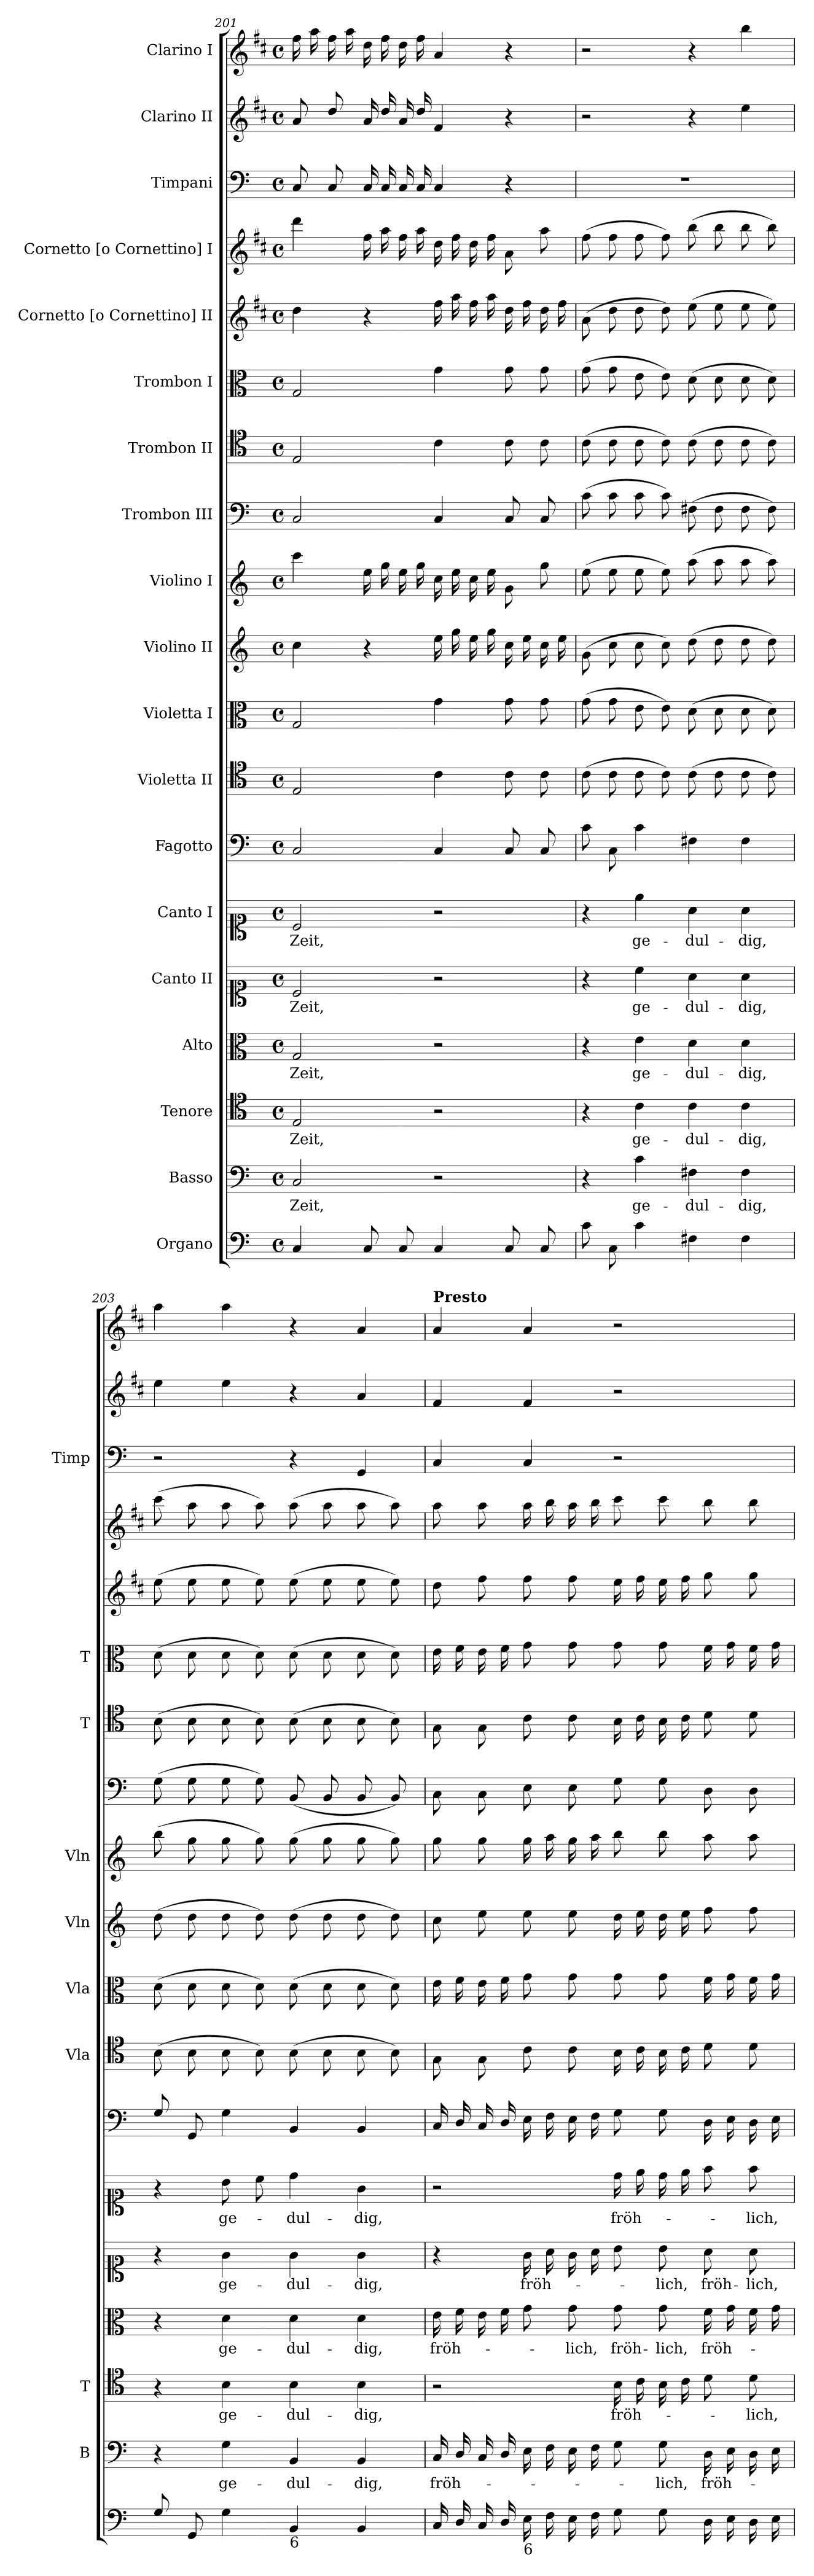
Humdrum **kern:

**kern	**kern	**text	**kern	**text	**kern	**text	**kern	**text	**kern	**text	**kern	**kern	**kern	**kern	**kern	**kern	**kern	**kern	**kern	**kern	**kern	**kern	**kern
*part19	*part18	*part18	*part17	*part17	*part16	*part16	*part15	*part15	*part14	*part14	*part13	*part12	*part11	*part10	*part9	*part8	*part7	*part6	*part5	*part4	*part3	*part2	*part1
*staff19	*staff18	*staff18	*staff17	*staff17	*staff16	*staff16	*staff15	*staff15	*staff14	*staff14	*staff13	*staff12	*staff11	*staff10	*staff9	*staff8	*staff7	*staff6	*staff5	*staff4	*staff3	*staff2	*staff1
*I"Organo	*I"Basso	*	*I"Tenore	*	*I"Alto	*	*I"Canto II	*	*I"Canto I	*	*I"Fagotto	*I"Violetta II	*I"Violetta I	*I"Violino II	*I"Violino I	*I"Trombon III	*I"Trombon II	*I"Trombon I	*I"Cornetto [o Cornettino] II	*I"Cornetto [o Cornettino] I	*I"Timpani	*I"Clarino II	*I"Clarino I
*	*I'B	*	*I'T	*	*	*	*	*	*	*	*	*I'Vla	*I'Vla	*I'Vln	*I'Vln	*	*I'T	*I'T	*	*	*I'Timp	*	*
*clefF4	*clefF4	*	*clefC4	*	*clefC3	*	*clefC1	*	*clefC1	*	*clefF4	*clefC4	*clefC3	*clefG2	*clefG2	*clefF4	*clefC4	*clefC3	*clefG2	*clefG2	*clefF4	*clefG2	*clefG2
*	*	*	*	*	*	*	*	*	*	*	*	*	*	*	*	*	*	*	*ITrd1c2	*ITrd1c2	*	*ITrd1c2	*ITrd1c2
*k[]	*k[]	*	*k[]	*	*k[]	*	*k[]	*	*k[]	*	*k[]	*k[]	*k[]	*k[]	*k[]	*k[]	*k[]	*k[]	*k[]	*k[]	*k[]	*k[]	*k[]
*C:	*C:	*	*C:	*	*C:	*	*C:	*	*C:	*	*C:	*C:	*C:	*C:	*C:	*C:	*C:	*C:	*C:	*C:	*C:	*C:	*C:
*M4/4	*M4/4	*	*M4/4	*	*M4/4	*	*M4/4	*	*M4/4	*	*M4/4	*M4/4	*M4/4	*M4/4	*M4/4	*M4/4	*M4/4	*M4/4	*M4/4	*M4/4	*M4/4	*M4/4	*M4/4
*met(c)	*met(c)	*	*met(c)	*	*met(c)	*	*met(c)	*	*met(c)	*	*met(c)	*met(c)	*met(c)	*met(c)	*met(c)	*met(c)	*met(c)	*met(c)	*met(c)	*met(c)	*met(c)	*met(c)	*met(c)
=201	=201	=201	=201	=201	=201	=201	=201	=201	=201	=201	=201	=201	=201	=201	=201	=201	=201	=201	=201	=201	=201	=201	=201
!	!	!LO:LY:b	!	!LO:LY:b	!	!LO:LY:b	!	!LO:LY:b	!	!LO:LY:b	!	!	!	!	!	!	!	!	!	!	!	!	!
4C/	2C/	Zeit,	2E/	Zeit,	2G/	Zeit,	2c/	Zeit,	2c/	Zeit,	2C/	2E/	2G/	4cc\	4ccc\	2C/	2E/	2G/	4cc\	4ccc\	8C/	8g/	16ee\
.	.	.	.	.	.	.	.	.	.	.	.	.	.	.	.	.	.	.	.	.	.	.	16gg\
.	.	.	.	.	.	.	.	.	.	.	.	.	.	.	.	.	.	.	.	.	8C/	8cc/	16ee\
.	.	.	.	.	.	.	.	.	.	.	.	.	.	.	.	.	.	.	.	.	.	.	16gg\
8C/	.	.	.	.	.	.	.	.	.	.	.	.	.	4r	16ee\	.	.	.	4r	16ee\	16C/	16g/	16cc\
.	.	.	.	.	.	.	.	.	.	.	.	.	.	.	16gg\	.	.	.	.	16gg\	16C/	16cc/	16ee\
8C/	.	.	.	.	.	.	.	.	.	.	.	.	.	.	16ee\	.	.	.	.	16ee\	16C/	16g/	16cc\
.	.	.	.	.	.	.	.	.	.	.	.	.	.	.	16gg\	.	.	.	.	16gg\	16C/	16cc/	16ee\
4C/	2r	.	2r	.	2r	.	2r	.	2r	.	4C/	4c\	4g\	16ee\	16cc\	4C/	4c\	4g\	16ee\	16cc\	4C/	4e/	4g/
.	.	.	.	.	.	.	.	.	.	.	.	.	.	16gg\	16ee\	.	.	.	16gg\	16ee\	.	.	.
.	.	.	.	.	.	.	.	.	.	.	.	.	.	16ee\	16cc\	.	.	.	16ee\	16cc\	.	.	.
.	.	.	.	.	.	.	.	.	.	.	.	.	.	16gg\	16ee\	.	.	.	16gg\	16ee\	.	.	.
8C/	.	.	.	.	.	.	.	.	.	.	8C/	8c\	8g\	16cc\	8g\	8C/	8c\	8g\	16cc\	8g\	4r	4r	4r
.	.	.	.	.	.	.	.	.	.	.	.	.	.	16ee\	.	.	.	.	16ee\	.	.	.	.
8C/	.	.	.	.	.	.	.	.	.	.	8C/	8c\	8g\	16cc\	8gg\	8C/	8c\	8g\	16cc\	8gg\	.	.	.
.	.	.	.	.	.	.	.	.	.	.	.	.	.	16ee\	.	.	.	.	16ee\	.	.	.	.
!	!	!	!	!	!	!	!	!	!	!	!	!	!	!	!	!	!	!	!	!	!	!	!LO:TX:a:B:t=Adagio
*	*	*	*	*	*	*	*	*	*	*	*	*	*	*	*	*	*	*	*	*	*	*	*MM60
=202	=202	=202	=202	=202	=202	=202	=202	=202	=202	=202	=202	=202	=202	=202	=202	=202	=202	=202	=202	=202	=202	=202	=202
8c\	4r	.	4r	.	4r	.	4r	.	4r	.	8c\	(>8c\	(>8g\	(>8g\	(>8ee\	(>8c\	(>8c\	(>8g\	(>8g\	(>8ee\	1r	2r	2r
8C\	.	.	.	.	.	.	.	.	.	.	8C\	8c\	8g\	8cc\	8ee\	8c\	8c\	8g\	8cc\	8ee\	.	.	.
!	!	!LO:LY:b	!	!LO:LY:b	!	!LO:LY:b	!	!LO:LY:b	!	!LO:LY:b	!	!	!	!	!	!	!	!	!	!	!	!	!
4c\	4c\	ge-	4c\	ge-	4e\	ge-	4cc\	ge-	4ee\	ge-	4c\	8c\	8e\	8cc\	8ee\	8c\	8c\	8e\	8cc\	8ee\	.	.	.
.	.	.	.	.	.	.	.	.	.	.	.	8c\)	8e\)	8cc\)	8ee\)	8c\)	8c\)	8e\)	8cc\)	8ee\)	.	.	.
!	!	!LO:LY:b	!	!LO:LY:b	!	!LO:LY:b	!	!LO:LY:b	!	!LO:LY:b	!	!	!	!	!	!	!	!	!	!	!	!	!
4F#X\	4F#X\	-dul-	4c\	-dul-	4d\	-dul-	4a\	-dul-	4a\	-dul-	4F#X\	(>8c\	(>8d\	(>8dd\	(>8aa\	(>8F#X\	(>8c\	(>8d\	(>8dd\	(>8aa\	.	4r	4r
.	.	.	.	.	.	.	.	.	.	.	.	8c\	8d\	8dd\	8aa\	8F#\	8c\	8d\	8dd\	8aa\	.	.	.
!	!	!LO:LY:b	!	!LO:LY:b	!	!LO:LY:b	!	!LO:LY:b	!	!LO:LY:b	!	!	!	!	!	!	!	!	!	!	!	!	!
4F#\	4F#\	-dig,	4c\	-dig,	4d\	-dig,	4a\	-dig,	4a\	-dig,	4F#\	8c\	8d\	8dd\	8aa\	8F#\	8c\	8d\	8dd\	8aa\	.	4dd\	4aa\
.	.	.	.	.	.	.	.	.	.	.	.	8c\)	8d\)	8dd\)	8aa\)	8F#\)	8c\)	8d\)	8dd\)	8aa\)	.	.	.
=203	=203	=203	=203	=203	=203	=203	=203	=203	=203	=203	=203	=203	=203	=203	=203	=203	=203	=203	=203	=203	=203	=203	=203
8G/	4r	.	4r	.	4r	.	4r	.	4r	.	8G/	(>8B\	(>8d\	(>8dd\	(>8bb\	(>8G\	(>8B\	(>8d\	(>8dd\	(>8bb\	2r	4dd\	4gg\
8GG/	.	.	.	.	.	.	.	.	.	.	8GG/	8B\	8d\	8dd\	8gg\	8G\	8B\	8d\	8dd\	8gg\	.	.	.
!	!	!LO:LY:b	!	!LO:LY:b	!	!LO:LY:b	!	!LO:LY:b	!	!LO:LY:b	!	!	!	!	!	!	!	!	!	!	!	!	!
4G\	4G\	ge-	4B\	ge-	4d\	ge-	4g\	ge-	8b\	ge-	4G\	8B\	8d\	8dd\	8gg\	8G\	8B\	8d\	8dd\	8gg\	.	4dd\	4gg\
.	.	.	.	.	.	.	.	.	8cc\	.	.	8B\)	8d\)	8dd\)	8gg\)	8G\)	8B\)	8d\)	8dd\)	8gg\)	.	.	.
!LO:TX:b:t=6	!	!	!	!	!	!	!	!	!	!	!	!	!	!	!	!	!	!	!	!	!	!	!
!	!	!LO:LY:b	!	!LO:LY:b	!	!LO:LY:b	!	!LO:LY:b	!	!LO:LY:b	!	!	!	!	!	!	!	!	!	!	!	!	!
4BB/	4BB/	-dul-	4B\	-dul-	4d\	-dul-	4g\	-dul-	4dd\	-dul-	4BB/	(>8B\	(>8d\	(>8dd\	(>8gg\	(<8BB/	(>8B\	(>8d\	(>8dd\	(>8gg\	4r	4r	4r
.	.	.	.	.	.	.	.	.	.	.	.	8B\	8d\	8dd\	8gg\	8BB/	8B\	8d\	8dd\	8gg\	.	.	.
!	!	!LO:LY:b	!	!LO:LY:b	!	!LO:LY:b	!	!LO:LY:b	!	!LO:LY:b	!	!	!	!	!	!	!	!	!	!	!	!	!
4BB/	4BB/	-dig,	4B\	-dig,	4d\	-dig,	4g\	-dig,	4g\	-dig,	4BB/	8B\	8d\	8dd\	8gg\	8BB/	8B\	8d\	8dd\	8gg\	4GG/	4g/	4g/
.	.	.	.	.	.	.	.	.	.	.	.	8B\)	8d\)	8dd\)	8gg\)	8BB/)	8B\)	8d\)	8dd\)	8gg\)	.	.	.
!!LO:PB:g=z
=204	=204	=204	=204	=204	=204	=204	=204	=204	=204	=204	=204	=204	=204	=204	=204	=204	=204	=204	=204	=204	=204	=204	=204
*	*	*	*	*	*	*	*	*	*	*	*	*	*	*	*	*	*	*	*	*	*	*	*MM95
!	!	!	!	!	!	!	!	!	!	!	!	!	!	!	!	!	!	!	!	!	!	!	!LO:TX:a:B:t=Presto
!	!	!LO:LY:b	!	!	!	!LO:LY:b	!	!	!	!	!	!	!	!	!	!	!	!	!	!	!	!	!
16C/	16C/	fröh-	2r	.	16e\	fröh-	4r	.	2r	.	16C/	8G\	16e\	8cc\	8gg\	8C\	8G\	16e\	8cc\	8gg\	4C/	4e/	4g/
16D/	16D/	.	.	.	16f\	.	.	.	.	.	16D/	.	16f\	.	.	.	.	16f\	.	.	.	.	.
16C/	16C/	.	.	.	16e\	.	.	.	.	.	16C/	8G\	16e\	8ee\	8gg\	8C\	8G\	16e\	8ee\	8gg\	.	.	.
16D/	16D/	.	.	.	16f\	.	.	.	.	.	16D/	.	16f\	.	.	.	.	16f\	.	.	.	.	.
!LO:TX:b:t=6	!	!	!	!	!	!	!	!	!	!	!	!	!	!	!	!	!	!	!	!	!	!	!
!	!	!	!	!	!	!	!	!LO:LY:b	!	!	!	!	!	!	!	!	!	!	!	!	!	!	!
16E\	16E\	.	.	.	8g\	.	16g\	fröh-	.	.	16E\	8c\	8g\	8ee\	16gg\	8E\	8c\	8g\	8ee\	16gg\	4C/	4e/	4g/
16F\	16F\	.	.	.	.	.	16a\	.	.	.	16F\	.	.	.	16aa\	.	.	.	.	16aa\	.	.	.
!	!	!	!	!	!	!LO:LY:b	!	!	!	!	!	!	!	!	!	!	!	!	!	!	!	!	!
16E\	16E\	.	.	.	8g\	-lich,	16g\	.	.	.	16E\	8c\	8g\	8ee\	16gg\	8E\	8c\	8g\	8ee\	16gg\	.	.	.
16F\	16F\	.	.	.	.	.	16a\	.	.	.	16F\	.	.	.	16aa\	.	.	.	.	16aa\	.	.	.
!	!	!	!	!LO:LY:b	!	!LO:LY:b	!	!	!	!LO:LY:b	!	!	!	!	!	!	!	!	!	!	!	!	!
8G\	8G\	.	16B\	fröh-	8g\	fröh-	8b\	.	16dd\	fröh-	8G\	16B\	8g\	16dd\	8bb\	8G\	16B\	8g\	16dd\	8bb\	2r	2r	2r
.	.	.	16c\	.	.	.	.	.	16ee\	.	.	16c\	.	16ee\	.	.	16c\	.	16ee\	.	.	.	.
!	!	!LO:LY:b	!	!	!	!LO:LY:b	!	!LO:LY:b	!	!	!	!	!	!	!	!	!	!	!	!	!	!	!
8G\	8G\	-lich,	16B\	.	8g\	-lich,	8b\	-lich,	16dd\	.	8G\	16B\	8g\	16dd\	8bb\	8G\	16B\	8g\	16dd\	8bb\	.	.	.
.	.	.	16c\	.	.	.	.	.	16ee\	.	.	16c\	.	16ee\	.	.	16c\	.	16ee\	.	.	.	.
!	!	!LO:LY:b	!	!	!	!LO:LY:b	!	!LO:LY:b	!	!	!	!	!	!	!	!	!	!	!	!	!	!	!
16D\	16D\	fröh-	8d\	.	16f\	fröh-	8a\	fröh-	8ff\	.	16D\	8d\	16f\	8ff\	8aa\	8D\	8d\	16f\	8ff\	8aa\	.	.	.
16E\	16E\	.	.	.	16g\	.	.	.	.	.	16E\	.	16g\	.	.	.	.	16g\	.	.	.	.	.
!	!	!	!	!LO:LY:b	!	!	!	!LO:LY:b	!	!LO:LY:b	!	!	!	!	!	!	!	!	!	!	!	!	!
16D\	16D\	.	8d\	-lich,	16f\	.	8a\	-lich,	8ff\	-lich,	16D\	8d\	16f\	8ff\	8aa\	8D\	8d\	16f\	8ff\	8aa\	.	.	.
16E\	16E\	.	.	.	16g\	.	.	.	.	.	16E\	.	16g\	.	.	.	.	16g\	.	.	.	.	.
=	=	=	=	=	=	=	=	=	=	=	=	=	=	=	=	=	=	=	=	=	=	=	=
*-	*-	*-	*-	*-	*-	*-	*-	*-	*-	*-	*-	*-	*-	*-	*-	*-	*-	*-	*-	*-	*-	*-	*-
